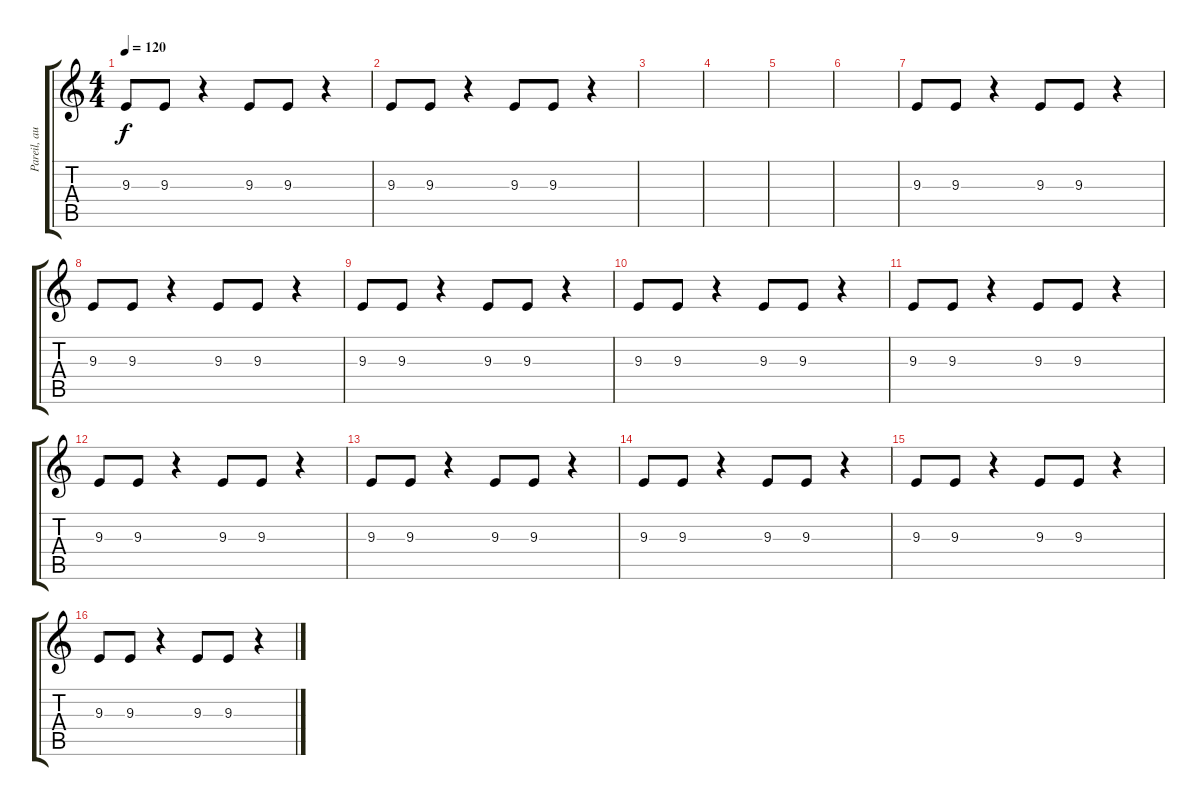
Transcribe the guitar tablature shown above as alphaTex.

\track ("Pareil, auccune idée" "Pareil, au") {instrument pizzicatostrings}
\staff {score tabs}
\tuning (E4 B3 G3 D3 A2 E2) {hide}
\ts (4 4)
\tempo 120
\clef g2
\ks c
9.3.8{dy f instrument pizzicatostrings} 9.3.8 r.4 9.3.8 9.3.8 r.4 |
9.3.8{instrument pizzicatostrings} 9.3.8 r.4 9.3.8 9.3.8 r.4 |
|
|
|
|
9.3.8{instrument pizzicatostrings} 9.3.8 r.4 9.3.8 9.3.8 r.4 |
9.3.8{instrument pizzicatostrings} 9.3.8 r.4 9.3.8 9.3.8 r.4 |
9.3.8{instrument pizzicatostrings} 9.3.8 r.4 9.3.8 9.3.8 r.4 |
9.3.8{instrument pizzicatostrings} 9.3.8 r.4 9.3.8 9.3.8 r.4 |
9.3.8{instrument pizzicatostrings} 9.3.8 r.4 9.3.8 9.3.8 r.4 |
9.3.8{instrument pizzicatostrings} 9.3.8 r.4 9.3.8 9.3.8 r.4 |
9.3.8{instrument pizzicatostrings} 9.3.8 r.4 9.3.8 9.3.8 r.4 |
9.3.8{instrument pizzicatostrings} 9.3.8 r.4 9.3.8 9.3.8 r.4 |
9.3.8{instrument pizzicatostrings} 9.3.8 r.4 9.3.8 9.3.8 r.4 |
9.3.8{instrument pizzicatostrings} 9.3.8 r.4 9.3.8 9.3.8 r.4
